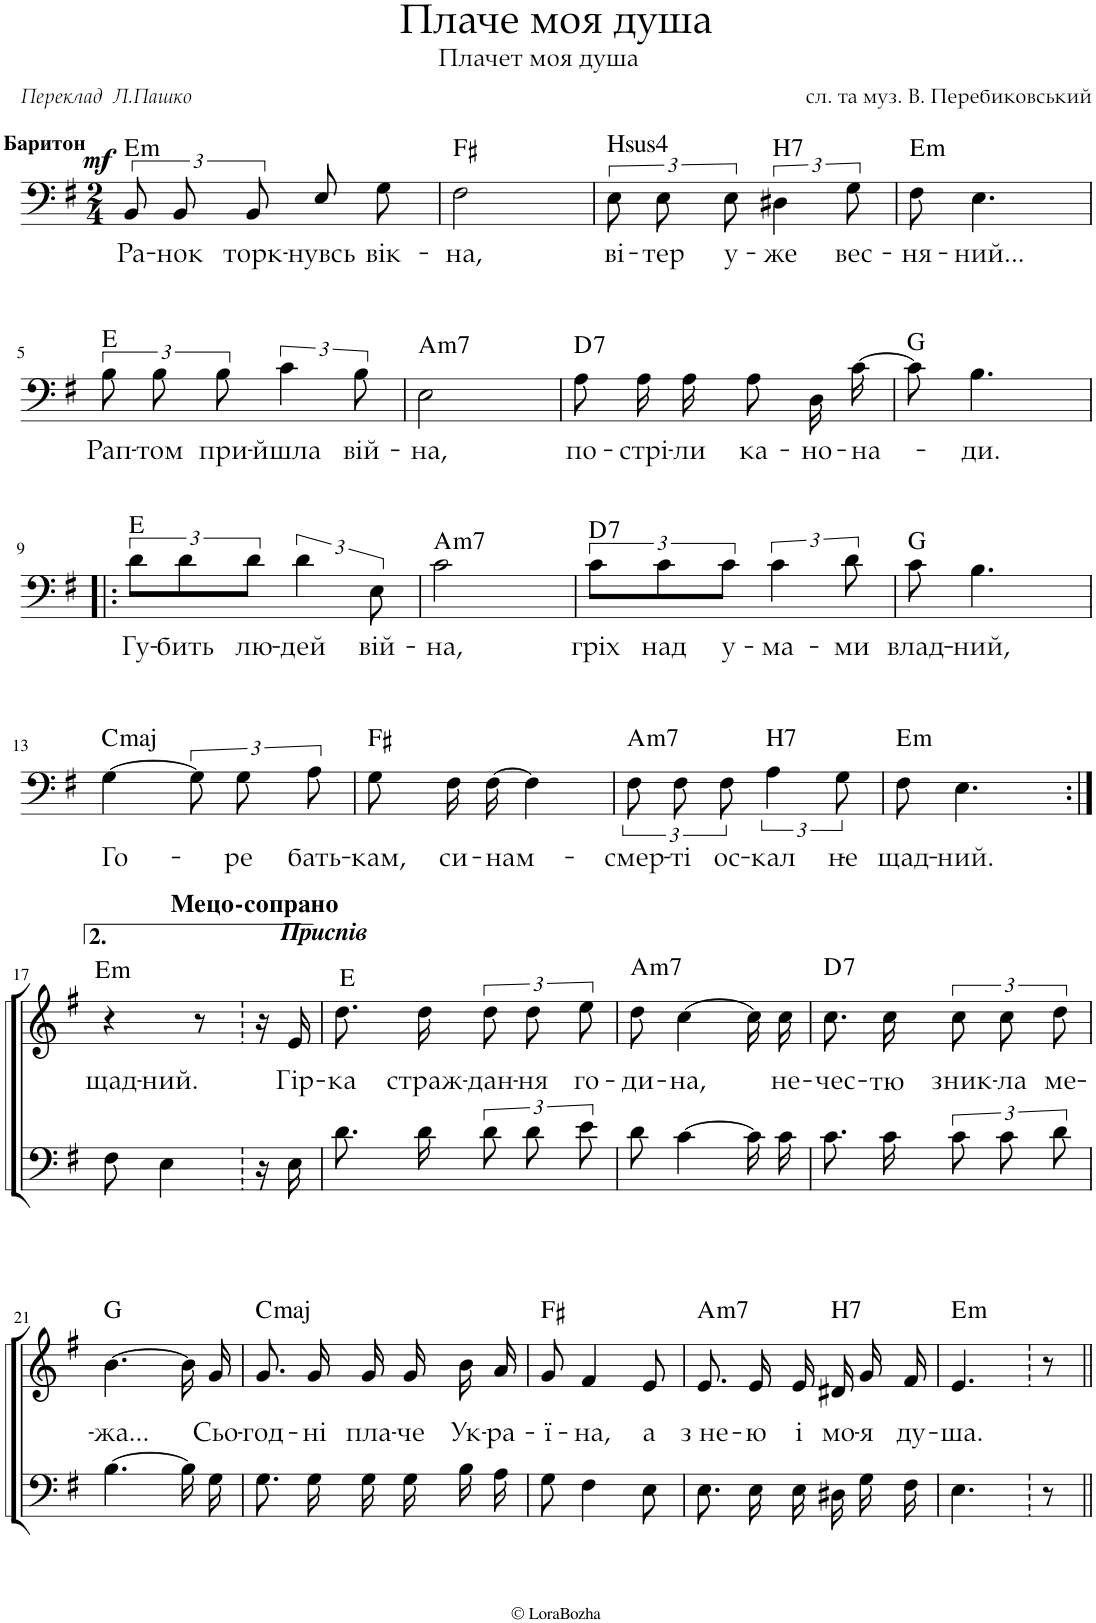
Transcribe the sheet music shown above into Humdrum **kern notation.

**kern	**text	**dynam	**harte	**kern	**harte
*part2	*part2	*part2	*part2	*part1	*part1
*staff2	*staff2	*staff2	*	*staff1	*
*I"Баритон	*	*	*	*I"Мецо-сопрано	*
*clefF4	*	*	*	*clefG2	*
*k[f#]	*	*	*	*k[f#]	*
*M2/4	*	*	*	*M2/4	*
=1	=1	=1	=1	=1	=1
!	!	!	!	!LO:TX:a:B:t=Баритон	!
!	!LO:LY:b	!LO:DY:a	!LO:H:kt=m	!	!
12BB/	Ра-	mf	E:min	2ryy	.
!	!LO:LY:b	!	!	!	!
12BB/	-нок	.	.	.	.
!	!LO:LY:b	!	!	!	!
12BB/	торк-	.	.	.	.
!	!LO:LY:b	!	!	!	!
8E/	-нувсь	.	.	.	.
!	!LO:LY:b	!	!	!	!
8G\	вік-	.	.	.	.
=2	=2	=2	=2	=2	=2
!	!LO:LY:b	!	!	!	!
2F#\	-на,	.	F#:maj	2ryy	.
=3	=3	=3	=3	=3	=3
!	!LO:LY:b	!	!LO:H:kt=Hsus4	!	!
12E\	ві-	.	N	2ryy	.
!	!LO:LY:b	!	!	!	!
12E\	-тер	.	.	.	.
!	!LO:LY:b	!	!	!	!
12E\	у-	.	.	.	.
!	!LO:LY:b	!	!LO:H:kt=H7	!	!
6D#X\	-же	.	N	.	.
!	!LO:LY:b	!	!	!	!
12G\	вес-	.	.	.	.
=4	=4	=4	=4	=4	=4
!	!LO:LY:b	!	!LO:H:kt=m	!	!
8F#\	-ня-	.	E:min	2ryy	.
!	!LO:LY:b	!	!	!	!
4.E\	-ний...	.	.	.	.
!!LO:LB:g=z
=5	=5	=5	=5	=5	=5
!	!LO:LY:b	!	!	!	!
12B\	Рап-	.	E:maj	2ryy	.
!	!LO:LY:b	!	!	!	!
12B\	-том	.	.	.	.
!	!LO:LY:b	!	!	!	!
12B\	при-	.	.	.	.
!	!LO:LY:b	!	!	!	!
6c\	-йшла	.	.	.	.
!	!LO:LY:b	!	!	!	!
12B\	вій-	.	.	.	.
=6	=6	=6	=6	=6	=6
!	!LO:LY:b	!	!LO:H:kt=m7	!	!
2E\	-на,	.	A:min7	2ryy	.
=7	=7	=7	=7	=7	=7
!	!LO:LY:b	!	!LO:H:kt=7	!	!
8A\	по-	.	D:7	2ryy	.
!	!LO:LY:b	!	!	!	!
16A\	-стрі-	.	.	.	.
!	!LO:LY:b	!	!	!	!
16A\	-ли	.	.	.	.
!	!LO:LY:b	!	!	!	!
8A\	ка-	.	.	.	.
!	!LO:LY:b	!	!	!	!
16D\	-но-	.	.	.	.
!	!LO:LY:b	!	!	!	!
[>16c\	-на-	.	.	.	.
=8	=8	=8	=8	=8	=8
8c\]	.	.	G:maj	2ryy	.
!	!LO:LY:b	!	!	!	!
4.B\	-ди.	.	.	.	.
!!LO:LB:g=z
=9!|:	=9!|:	=9!|:	=9!|:	=9!|:	=9!|:
!	!LO:LY:b	!	!	!	!
12d\L	Гу-	.	E:maj	2ryy	.
!	!LO:LY:b	!	!	!	!
12d\	-бить	.	.	.	.
!	!LO:LY:b	!	!	!	!
12d\J	лю-	.	.	.	.
!	!LO:LY:b	!	!	!	!
6d\	-дей	.	.	.	.
!	!LO:LY:b	!	!	!	!
12E\	вій-	.	.	.	.
=10	=10	=10	=10	=10	=10
!	!LO:LY:b	!	!LO:H:kt=m7	!	!
2c\	-на,	.	A:min7	2ryy	.
=11	=11	=11	=11	=11	=11
!	!LO:LY:b	!	!LO:H:kt=7	!	!
12c\L	гріх	.	D:7	2ryy	.
!	!LO:LY:b	!	!	!	!
12c\	над	.	.	.	.
!	!LO:LY:b	!	!	!	!
12c\J	у-	.	.	.	.
!	!LO:LY:b	!	!	!	!
6c\	-ма-	.	.	.	.
!	!LO:LY:b	!	!	!	!
12d\	-ми	.	.	.	.
=12	=12	=12	=12	=12	=12
!	!LO:LY:b	!	!	!	!
8c\	влад-	.	G:maj	2ryy	.
!	!LO:LY:b	!	!	!	!
4.B\	-ний,	.	.	.	.
!!LO:LB:g=z
=13	=13	=13	=13	=13	=13
!	!LO:LY:b	!	!LO:H:kt=maj	!	!
[4G\	Го-	.	C:maj	2ryy	.
12G\]	.	.	.	.	.
!	!LO:LY:b	!	!	!	!
12G\	-ре	.	.	.	.
!	!LO:LY:b	!	!	!	!
12A\	бать-	.	.	.	.
=14	=14	=14	=14	=14	=14
!	!LO:LY:b	!	!	!	!
8G\	-кам,	.	F#:maj	2ryy	.
!	!LO:LY:b	!	!	!	!
16F#\	си-	.	.	.	.
!	!LO:LY:b	!	!	!	!
[>16F#\	-нам-	.	.	.	.
4F#\]	.	.	.	.	.
=15	=15	=15	=15	=15	=15
!	!LO:LY:b	!	!LO:H:kt=m7	!	!
12F#\	-смер-	.	A:min7	2ryy	.
!	!LO:LY:b	!	!	!	!
12F#\	-ті	.	.	.	.
!	!LO:LY:b	!	!	!	!
12F#\	ос-	.	.	.	.
!	!LO:LY:b	!	!LO:H:kt=H7	!	!
6A\	-кал	.	N	.	.
!	!LO:LY:b	!	!	!	!
12G\	не-	.	.	.	.
=16	=16	=16	=16	=16	=16
!	!LO:LY:b	!	!LO:H:kt=m	!	!
8F#\	-щад-	.	E:min	2ryy	.
!	!LO:LY:b	!	!	!	!
4.E\	-ний.	.	.	.	.
!!LO:LB:g=z
=17:|!	=17:|!	=17:|!	=17:|!	=17:|!	=17:|!
!	!LO:LY:a	!	!	!	!LO:H:kt=m
8F#\	щад-	.	.	4r	E:min
!	!LO:LY:a	!	!	!	!
4E\	-ний.	.	.	.	.
.	.	.	.	8r	.
16r	.	.	.	16r	.
!	!	!	!	!LO:TX:a:B:t=Мецо-сопрано	!
!	!LO:LY:a	!	!	!	!
16E\	Гір-	.	.	16e/	.
=18	=18	=18	=18	=18	=18
!	!	!	!	!LO:TX:a:Bi:t=Приспів	!
!	!LO:LY:a	!	!	!	!
8.d\	-ка	.	.	8.dd\L	E:maj
!	!LO:LY:a	!	!	!	!
16d\	страж-	.	.	16dd\Jk	.
!	!LO:LY:a	!	!	!	!
12d\	-дан-	.	.	12dd\L	.
!	!LO:LY:a	!	!	!	!
12d\	-ня	.	.	12dd\	.
!	!LO:LY:a	!	!	!	!
12e\	го-	.	.	12ee\J	.
=19	=19	=19	=19	=19	=19
!	!LO:LY:a	!	!	!	!LO:H:kt=m7
8d\	-ди-	.	.	8dd\	A:min7
!	!LO:LY:a	!	!	!	!
[>4c\	-на,	.	.	[>4cc\	.
16c\]	.	.	.	16cc\LL]	.
!	!LO:LY:a	!	!	!	!
16c\	не-	.	.	16cc\JJ	.
=20	=20	=20	=20	=20	=20
!	!LO:LY:a	!	!	!	!LO:H:kt=7
8.c\	-чес-	.	.	8.cc\L	D:7
!	!LO:LY:a	!	!	!	!
16c\	-тю	.	.	16cc\Jk	.
!	!LO:LY:a	!	!	!	!
12c\	зник-	.	.	12cc\L	.
!	!LO:LY:a	!	!	!	!
12c\	-ла	.	.	12cc\	.
!	!LO:LY:a	!	!	!	!
12d\	ме-	.	.	12dd\J	.
!!LO:LB:g=z
=21	=21	=21	=21	=21	=21
!	!LO:LY:a	!	!	!	!
[>4.B\	-жа...	.	.	[>4.b\	G:maj
16B\]	.	.	.	16b/LL]	.
!	!LO:LY:a	!	!	!	!
16G\	Сьо-	.	.	16g/JJ	.
=22	=22	=22	=22	=22	=22
!	!LO:LY:a	!	!	!	!LO:H:kt=maj
8.G\	-год-	.	.	8.g/L	C:maj
!	!LO:LY:a	!	!	!	!
16G\	-ні	.	.	16g/Jk	.
!	!LO:LY:a	!	!	!	!
16G\	пла-	.	.	16g/LL	.
!	!LO:LY:a	!	!	!	!
16G\	-че	.	.	16g/J	.
!	!LO:LY:a	!	!	!	!
16B\	Ук-	.	.	16b/L	.
!	!LO:LY:a	!	!	!	!
16A\	-ра-	.	.	16a/JJ	.
=23	=23	=23	=23	=23	=23
!	!LO:LY:a	!	!	!	!
8G\	-ї-	.	.	8g/	F#:maj
!	!LO:LY:a	!	!	!	!
4F#\	-на,	.	.	4f#/	.
!	!LO:LY:a	!	!	!	!
8E\	а	.	.	8e/	.
=24	=24	=24	=24	=24	=24
!	!LO:LY:a	!	!	!	!LO:H:kt=m7
8.E\	з не-	.	.	8.e/L	A:min7
!	!LO:LY:a	!	!	!	!
16E\	-ю	.	.	16e/Jk	.
!	!LO:LY:a	!	!	!	!
16E\	і	.	.	16e/	.
!	!LO:LY:a	!	!	!	!LO:H:kt=H7
16D#X\	мо-	.	.	16d#X/LL	N
!	!LO:LY:a	!	!	!	!
16G\	-я	.	.	16g/	.
!	!LO:LY:a	!	!	!	!
16F#\	ду-	.	.	16f#/JJ	.
=25	=25	=25	=25	=25	=25
!	!LO:LY:a	!	!	!	!LO:H:kt=m
4.E\	-ша.	.	.	4.e/	E:min
8r	.	.	.	8r	.
=||	=||	=||	=||	=||	=||
*-	*-	*-	*-	*-	*-
